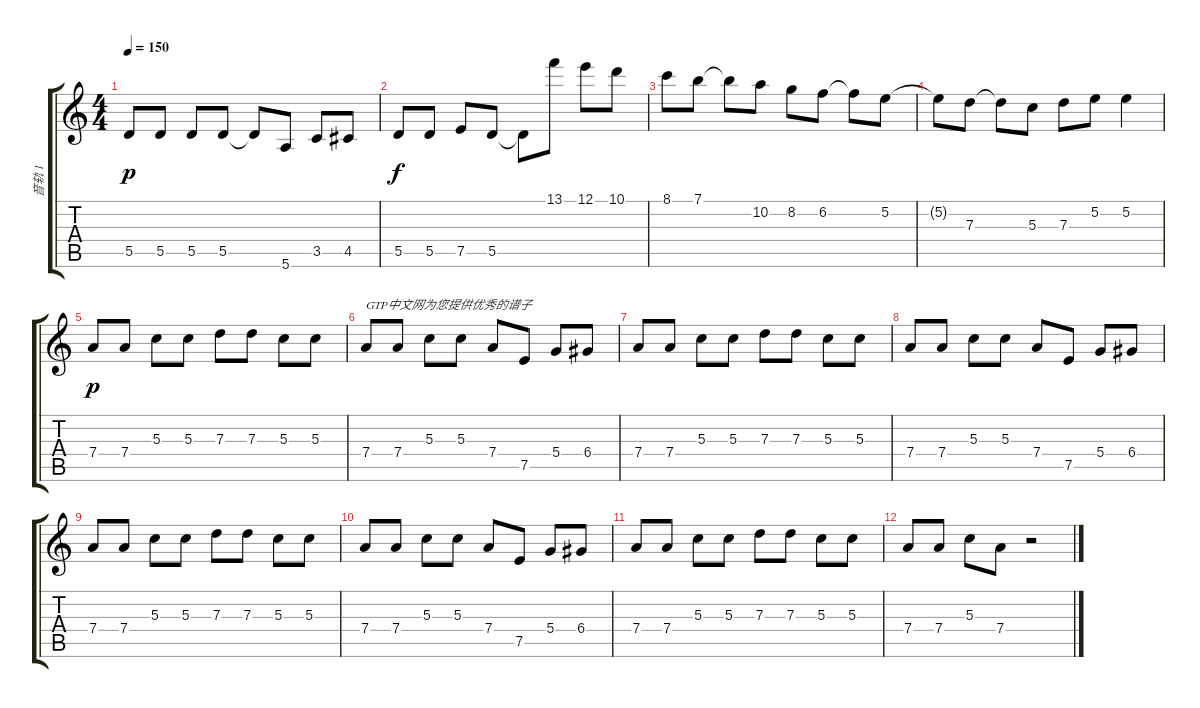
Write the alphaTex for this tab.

\track ("音轨 1" "音轨 1") {instrument distortionguitar}
\staff {score tabs}
\tuning (E4 B3 G3 D3 A2 E2) {hide}
\ts (4 4)
\tempo 150
\clef g2
\ks c
5.5.8{dy p} 5.5.8 5.5.8 5.5.8 5.5{t}.8 5.6.8 3.5.8 4.5.8 |
5.5.8{dy f} 5.5.8 7.5.8 5.5.8 5.5{t}.8 13.1.8 12.1.8 10.1.8 |
8.1.8 7.1.8 7.1{t}.8 10.2.8 8.2.8 6.2.8 6.2{t}.8 5.2.8 |
5.2{t}.8 7.3.8 7.3{t}.8 5.3.8 7.3.8 5.2.8 5.2.4 |
7.4.8{dy p} 7.4.8 5.3.8 5.3.8 7.3.8 7.3.8 5.3.8 5.3.8 |
7.4.8{txt "GTP中文网为您提供优秀的谱子"} 7.4.8 5.3.8 5.3.8 7.4.8 7.5.8 5.4.8 6.4.8 |
7.4.8 7.4.8 5.3.8 5.3.8 7.3.8 7.3.8 5.3.8 5.3.8 |
7.4.8 7.4.8 5.3.8 5.3.8 7.4.8 7.5.8 5.4.8 6.4.8 |
7.4.8 7.4.8 5.3.8 5.3.8 7.3.8 7.3.8 5.3.8 5.3.8 |
7.4.8 7.4.8 5.3.8 5.3.8 7.4.8 7.5.8 5.4.8 6.4.8 |
7.4.8 7.4.8 5.3.8 5.3.8 7.3.8 7.3.8 5.3.8 5.3.8 |
7.4.8 7.4.8 5.3.8 7.4.8 r.2
